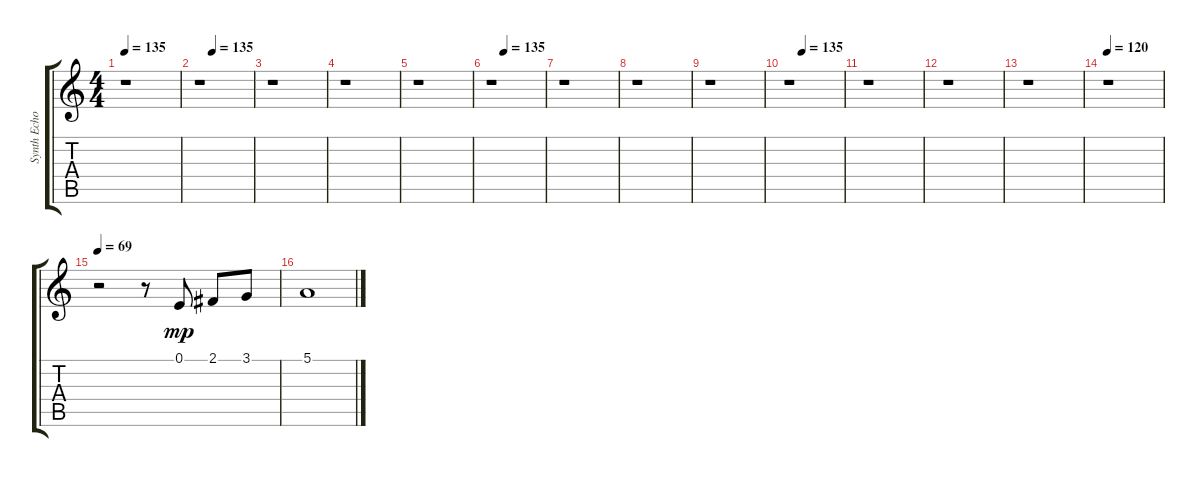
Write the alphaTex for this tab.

\track ("Synth Echo 1" "Synth Echo") {instrument reedorgan}
\staff {score tabs}
\tuning (E4 B3 G3 D3 A2 E2) {hide}
\ts (4 4)
\tempo 135
\clef g2
\ks c
r.1{dy f} |
\tempo (135 0.25)
r.1 |
r.1 |
r.1 |
r.1 |
\tempo (135 0.25)
r.1 |
r.1 |
r.1 |
r.1 |
\tempo (135 0.25)
r.1 |
r.1 |
r.1 |
r.1 |
\tempo 120
r.1 |
\tempo 69
r.2 r.8 0.1.8{dy mp} 2.1.8 3.1.8 |
5.1.1
